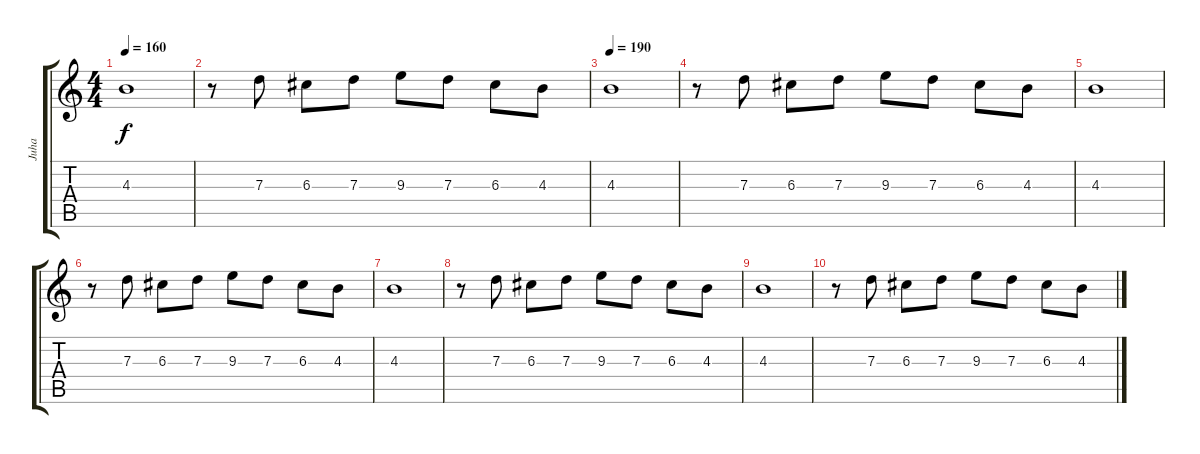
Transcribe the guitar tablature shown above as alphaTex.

\track ("Juha" "Juha") {instrument overdrivenguitar}
\staff {score tabs}
\tuning (E4 B3 G3 D3 A2 E2) {hide}
\ts (4 4)
\tempo 160
\clef g2
\ks c
4.3.1{dy f} |
r.8 7.3.8 6.3.8 7.3.8 9.3.8 7.3.8 6.3.8 4.3.8 |
\tempo 190
4.3.1 |
r.8 7.3.8 6.3.8 7.3.8 9.3.8 7.3.8 6.3.8 4.3.8 |
4.3.1 |
r.8 7.3.8 6.3.8 7.3.8 9.3.8 7.3.8 6.3.8 4.3.8 |
4.3.1 |
r.8 7.3.8 6.3.8 7.3.8 9.3.8 7.3.8 6.3.8 4.3.8 |
4.3.1 |
r.8 7.3.8 6.3.8 7.3.8 9.3.8 7.3.8 6.3.8 4.3.8
